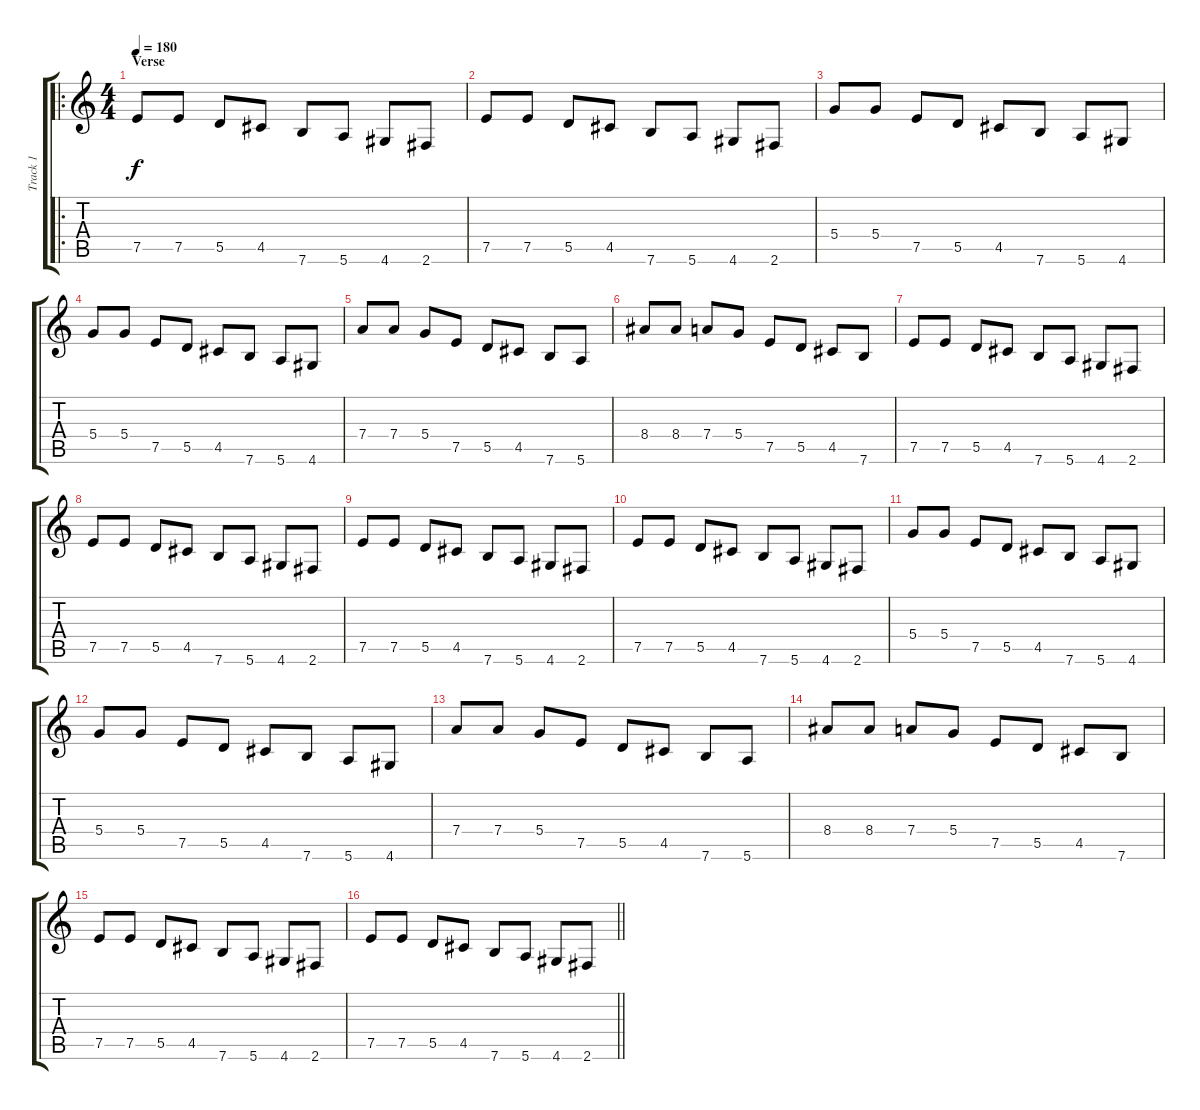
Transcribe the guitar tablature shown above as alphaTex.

\track ("Track 1" "Track 1") {instrument overdrivenguitar}
\staff {score tabs}
\tuning (E4 B3 G3 D3 A2 E2) {hide}
\ro
\ts (4 4)
\section ("" "Verse")
\tempo 180
\clef g2
\ks c
7.5.8{dy f} 7.5.8 5.5.8 4.5.8 7.6.8 5.6.8 4.6.8 2.6.8 |
7.5.8 7.5.8 5.5.8 4.5.8 7.6.8 5.6.8 4.6.8 2.6.8 |
5.4.8 5.4.8 7.5.8 5.5.8 4.5.8 7.6.8 5.6.8 4.6.8 |
5.4.8 5.4.8 7.5.8 5.5.8 4.5.8 7.6.8 5.6.8 4.6.8 |
7.4.8 7.4.8 5.4.8 7.5.8 5.5.8 4.5.8 7.6.8 5.6.8 |
8.4.8 8.4.8 7.4.8 5.4.8 7.5.8 5.5.8 4.5.8 7.6.8 |
7.5.8 7.5.8 5.5.8 4.5.8 7.6.8 5.6.8 4.6.8 2.6.8 |
7.5.8 7.5.8 5.5.8 4.5.8 7.6.8 5.6.8 4.6.8 2.6.8 |
7.5.8 7.5.8 5.5.8 4.5.8 7.6.8 5.6.8 4.6.8 2.6.8 |
7.5.8 7.5.8 5.5.8 4.5.8 7.6.8 5.6.8 4.6.8 2.6.8 |
5.4.8 5.4.8 7.5.8 5.5.8 4.5.8 7.6.8 5.6.8 4.6.8 |
5.4.8 5.4.8 7.5.8 5.5.8 4.5.8 7.6.8 5.6.8 4.6.8 |
7.4.8 7.4.8 5.4.8 7.5.8 5.5.8 4.5.8 7.6.8 5.6.8 |
8.4.8 8.4.8 7.4.8 5.4.8 7.5.8 5.5.8 4.5.8 7.6.8 |
7.5.8 7.5.8 5.5.8 4.5.8 7.6.8 5.6.8 4.6.8 2.6.8 |
\barLineRight lightlight
7.5.8 7.5.8 5.5.8 4.5.8 7.6.8 5.6.8 4.6.8 2.6.8
